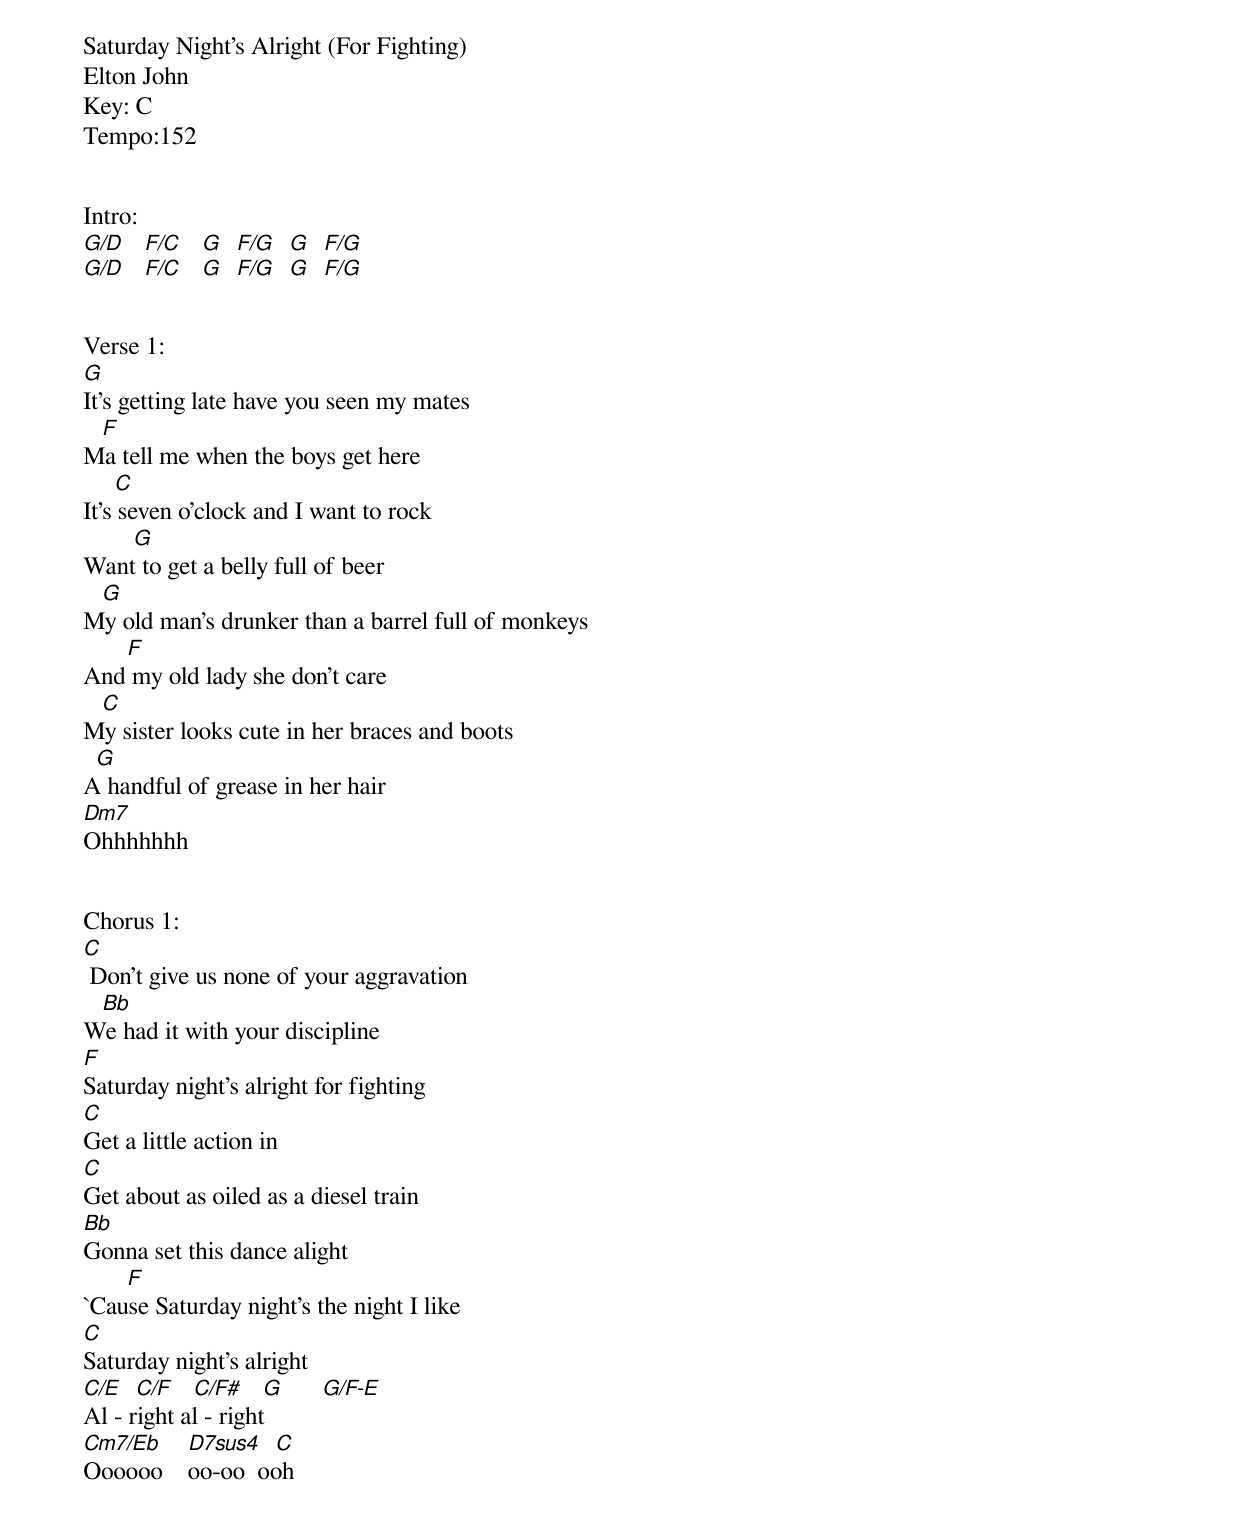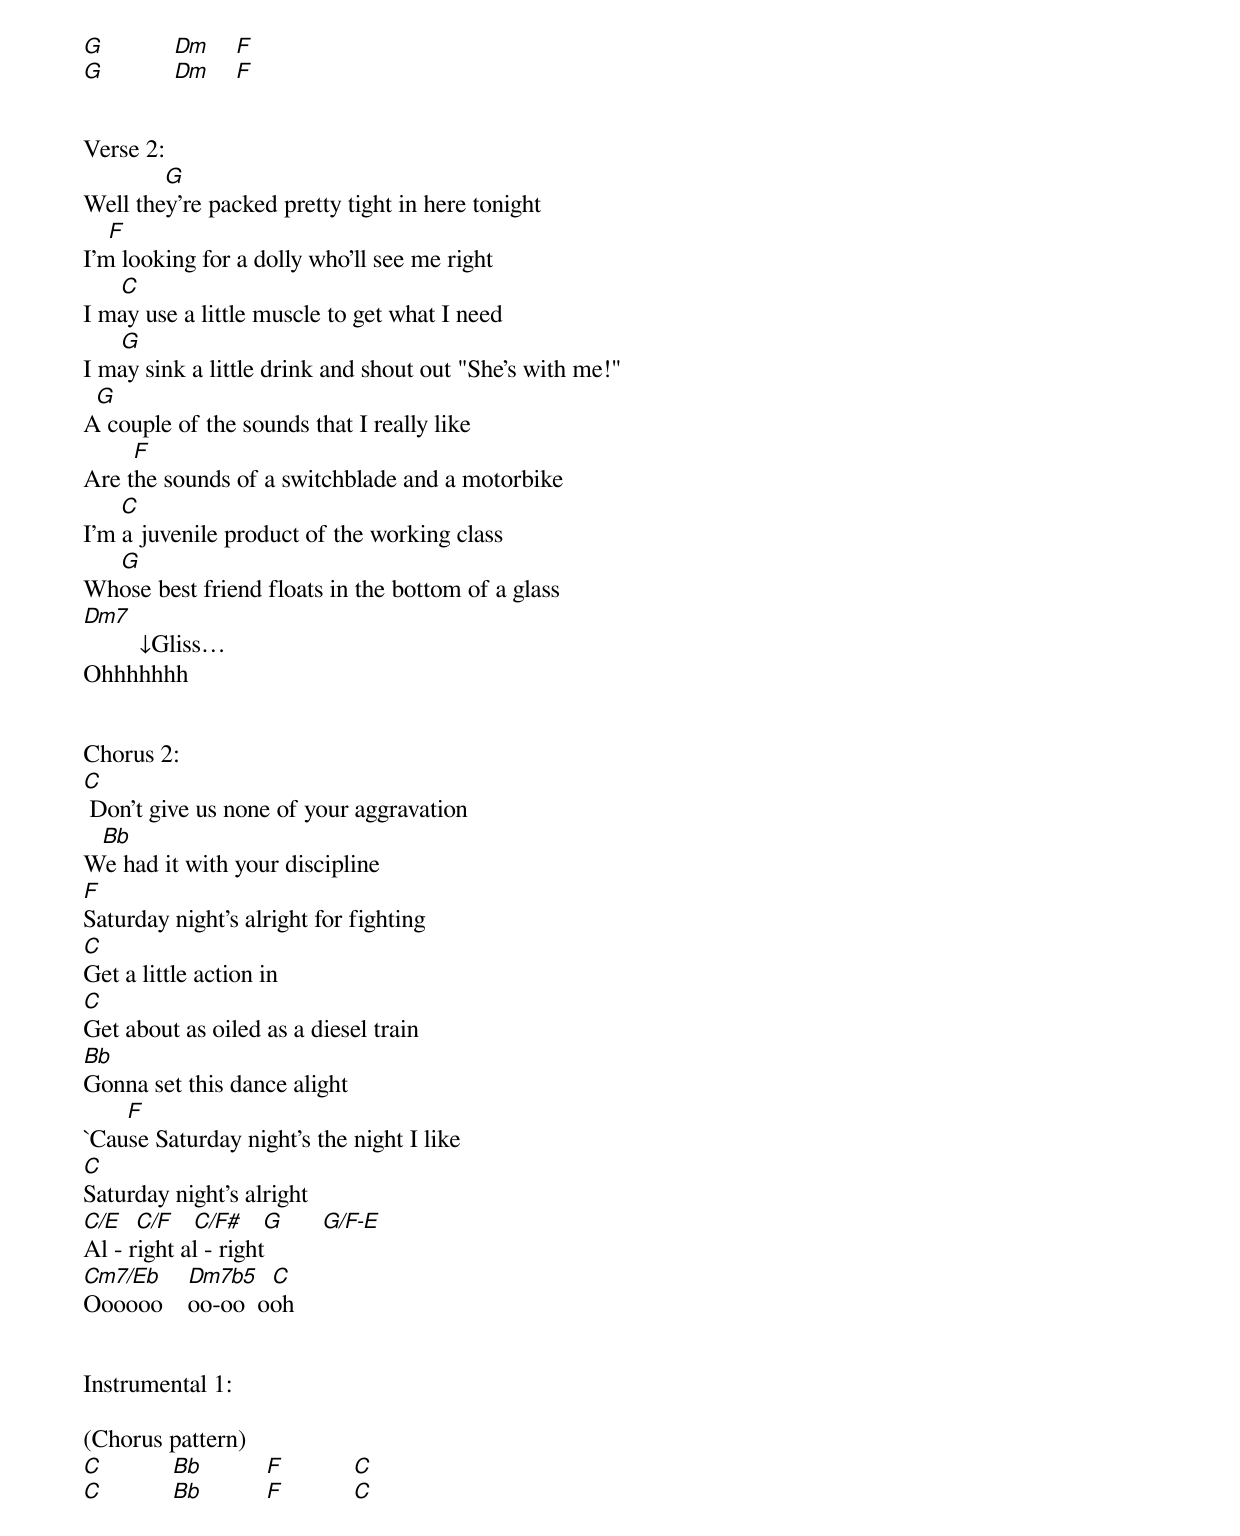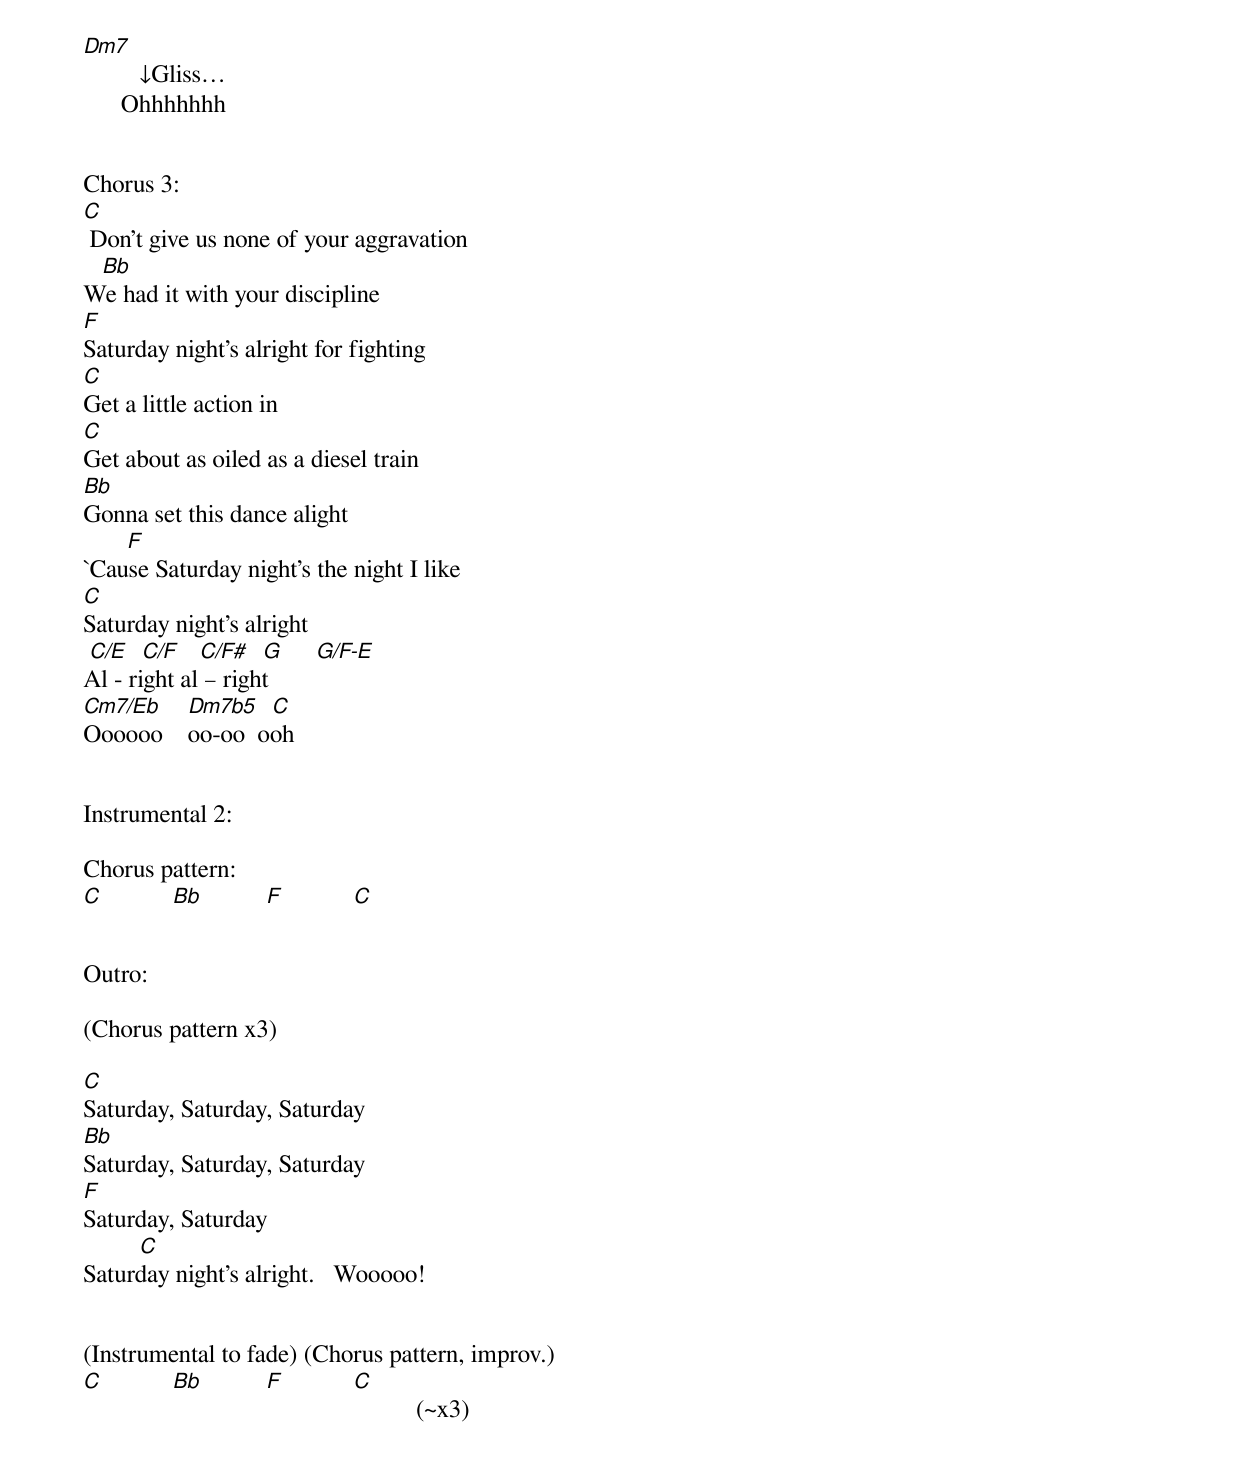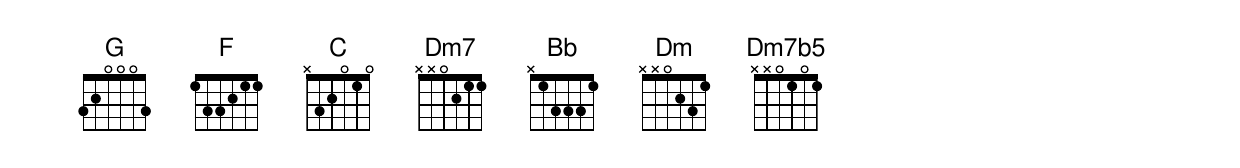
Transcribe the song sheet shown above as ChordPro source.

Saturday Night's Alright (For Fighting)
Elton John
Key: C
Tempo:152


Intro:
[G/D]   [F/C]   [G]  [F/G]  [G]  [F/G]
[G/D]   [F/C]   [G]  [F/G]  [G]  [F/G]


Verse 1:
[G]
It's getting late have you seen my mates
   [F]
Ma tell me when the boys get here
     [C]
It's seven o'clock and I want to rock
        [G]
Want to get a belly full of beer
   [G]
My old man's drunker than a barrel full of monkeys
       [F]
And my old lady she don't care
   [C]
My sister looks cute in her braces and boots
  [G]
A handful of grease in her hair
[Dm7]
Ohhhhhhh


Chorus 1:
[C]
 Don't give us none of your aggravation
   [Bb]
We had it with your discipline
[F]
Saturday night's alright for fighting
[C]
Get a little action in
[C]
Get about as oiled as a diesel train
[Bb]
Gonna set this dance alight
       [F]
`Cause Saturday night's the night I like
[C]
Saturday night's alright
[C/E]  [C/F]   [C/F#]   [G]      [G/F-E]
Al - right al - right
[Cm7/Eb]    [D7sus4]  [C]
Oooooo    oo-oo  ooh

[G]           [Dm]    [F]
[G]           [Dm]    [F]


Verse 2:
             [G]
Well they're packed pretty tight in here tonight
    [F]
I'm looking for a dolly who'll see me right
      [C]
I may use a little muscle to get what I need
      [G]
I may sink a little drink and shout out "She's with me!"
  [G]
A couple of the sounds that I really like
        [F]
Are the sounds of a switchblade and a motorbike
      [C]
I'm a juvenile product of the working class
      [G]
Whose best friend floats in the bottom of a glass
[Dm7]         ↓Gliss…
Ohhhhhhh


Chorus 2:
[C]
 Don't give us none of your aggravation
   [Bb]
We had it with your discipline
[F]
Saturday night's alright for fighting
[C]
Get a little action in
[C]
Get about as oiled as a diesel train
[Bb]
Gonna set this dance alight
       [F]
`Cause Saturday night's the night I like
[C]
Saturday night's alright
[C/E]  [C/F]   [C/F#]   [G]      [G/F-E]
Al - right al - right
[Cm7/Eb]    [Dm7b5]  [C]
Oooooo    oo-oo  ooh


Instrumental 1:

(Chorus pattern)
[C]           [Bb]          [F]           [C]
[C]           [Bb]          [F]           [C]
[Dm7]         ↓Gliss…
      Ohhhhhhh


Chorus 3:
[C]
 Don't give us none of your aggravation
   [Bb]
We had it with your discipline
[F]
Saturday night's alright for fighting
[C]
Get a little action in
[C]
Get about as oiled as a diesel train
[Bb]
Gonna set this dance alight
       [F]
`Cause Saturday night's the night I like
[C]
Saturday night's alright
 [C/E]  [C/F]   [C/F#]  [G]     [G/F-E]
Al - right al – right
[Cm7/Eb]    [Dm7b5]  [C]
Oooooo    oo-oo  ooh


Instrumental 2:

Chorus pattern:
[C]           [Bb]          [F]           [C]


Outro:

(Chorus pattern x3)

[C]
Saturday, Saturday, Saturday
[Bb]
Saturday, Saturday, Saturday
[F]
Saturday, Saturday
         [C]
Saturday night’s alright.   Wooooo!


(Instrumental to fade) (Chorus pattern, improv.)
[C]           [Bb]          [F]           [C]          (~x3)
